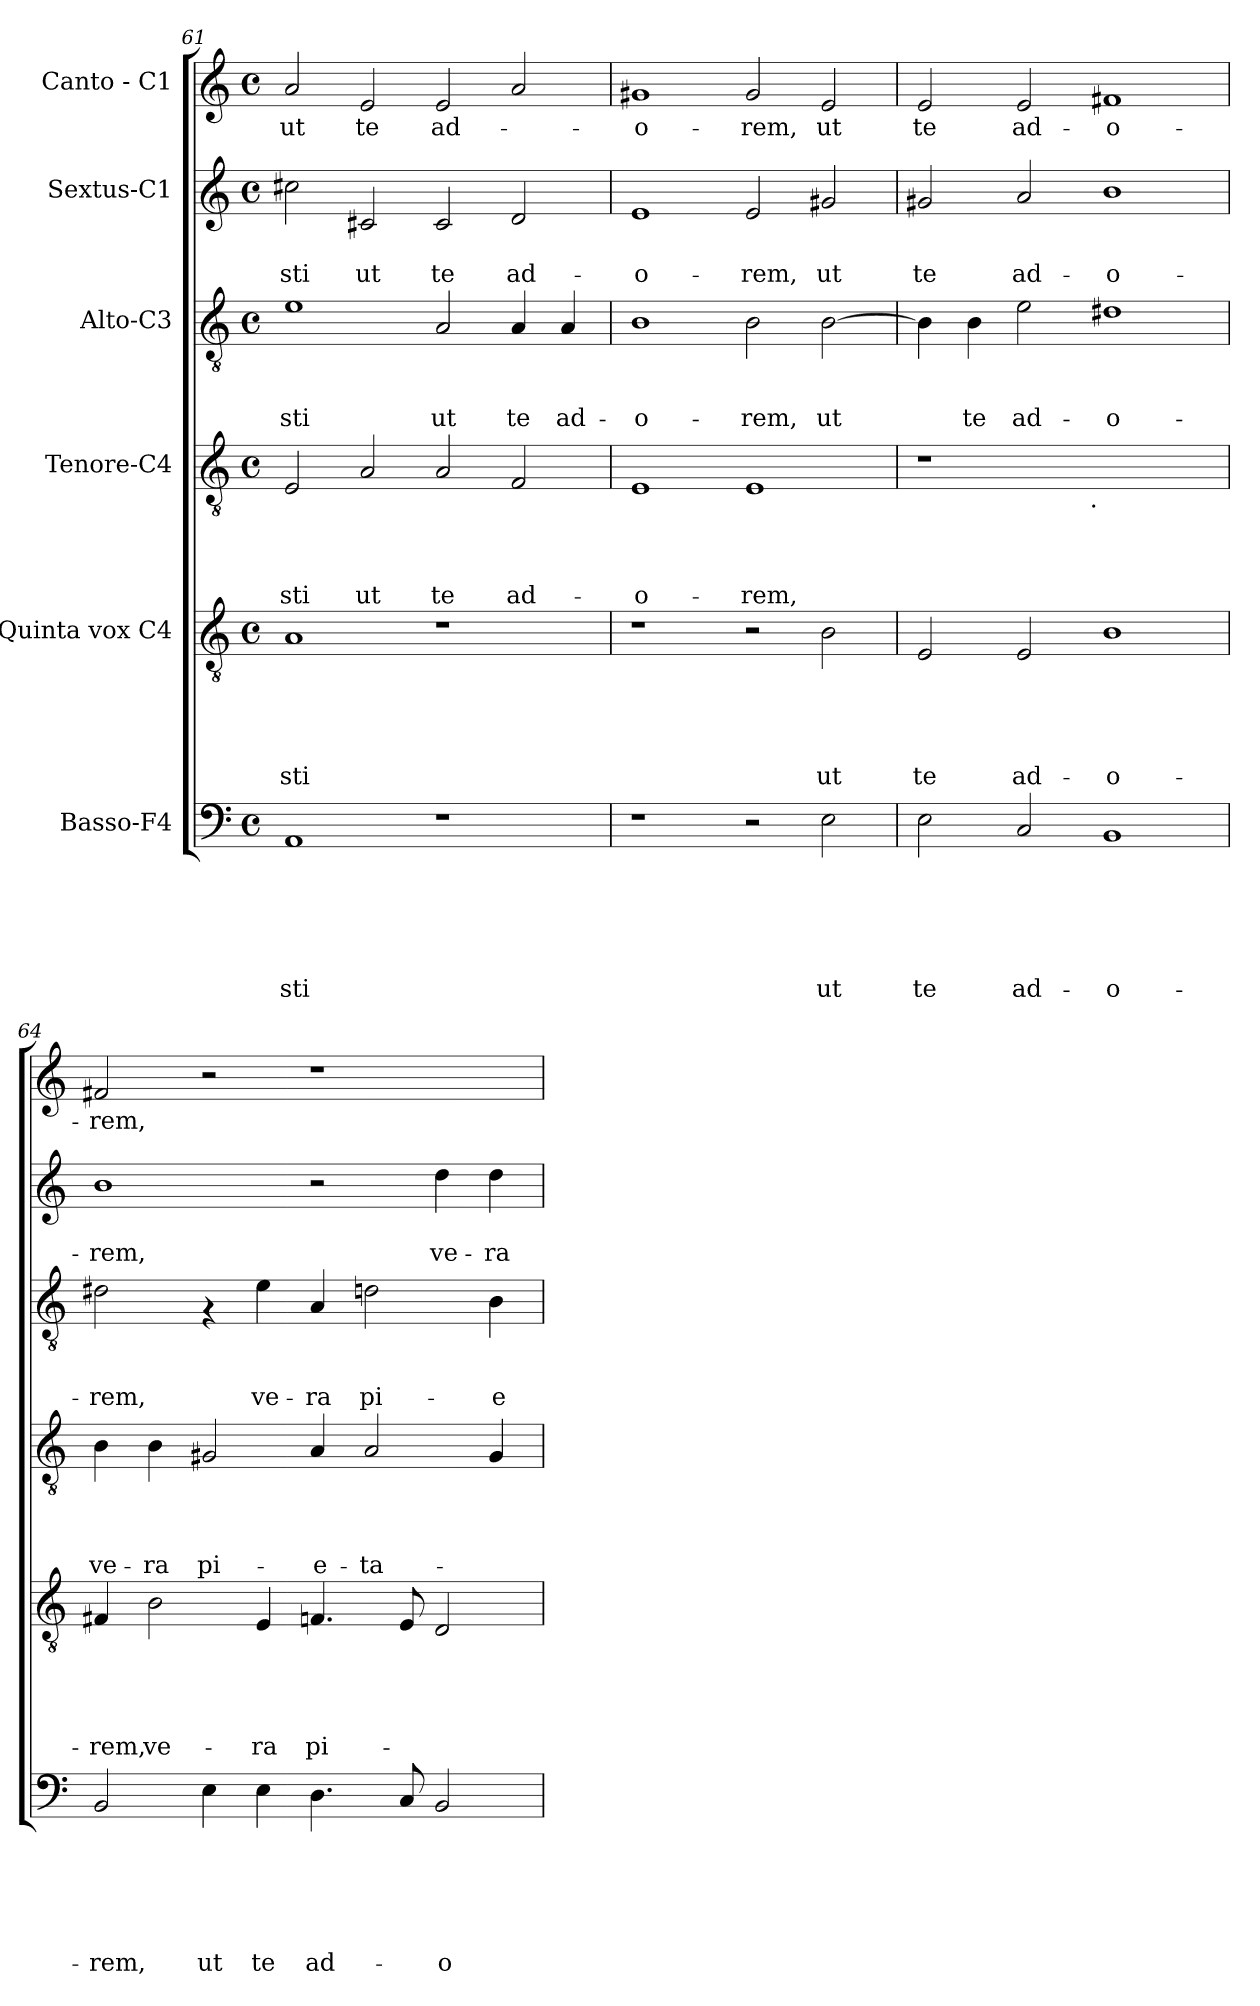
**kern	**text	**text	**text	**text	**text	**text	**kern	**text	**text	**text	**text	**text	**kern	**text	**text	**text	**text	**kern	**text	**text	**text	**kern	**text	**text	**kern	**text
*part6	*part6	*part6	*part6	*part6	*part6	*part6	*part5	*part5	*part5	*part5	*part5	*part5	*part4	*part4	*part4	*part4	*part4	*part3	*part3	*part3	*part3	*part2	*part2	*part2	*part1	*part1
*staff6	*staff6	*staff6	*staff6	*staff6	*staff6	*staff6	*staff5	*staff5	*staff5	*staff5	*staff5	*staff5	*staff4	*staff4	*staff4	*staff4	*staff4	*staff3	*staff3	*staff3	*staff3	*staff2	*staff2	*staff2	*staff1	*staff1
*I"Basso-F4	*	*	*	*	*	*	*I"Quinta vox C4	*	*	*	*	*	*I"Tenore-C4	*	*	*	*	*I"Alto-C3	*	*	*	*I"Sextus-C1	*	*	*I"Canto - C1	*
*clefF4	*	*	*	*	*	*	*clefGv2	*	*	*	*	*	*clefGv2	*	*	*	*	*clefGv2	*	*	*	*clefG2	*	*	*clefG2	*
*k[]	*	*	*	*	*	*	*k[]	*	*	*	*	*	*k[]	*	*	*	*	*k[]	*	*	*	*k[]	*	*	*k[]	*
*C:	*	*	*	*	*	*	*C:	*	*	*	*	*	*C:	*	*	*	*	*C:	*	*	*	*C:	*	*	*C:	*
*M4/4	*	*	*	*	*	*	*M4/4	*	*	*	*	*	*M4/4	*	*	*	*	*M4/4	*	*	*	*M4/4	*	*	*M4/4	*
*met(c)	*	*	*	*	*	*	*met(c)	*	*	*	*	*	*met(c)	*	*	*	*	*met(c)	*	*	*	*met(c)	*	*	*met(c)	*
=61	=61	=61	=61	=61	=61	=61	=61	=61	=61	=61	=61	=61	=61	=61	=61	=61	=61	=61	=61	=61	=61	=61	=61	=61	=61	=61
!	!	!	!	!	!	!LO:LY:b	!	!	!	!	!	!LO:LY:b	!	!	!	!	!LO:LY:b	!	!	!	!LO:LY:b	!	!	!LO:LY:b	!	!LO:LY:b
1AA	.	.	.	.	.	-sti	1A	.	.	.	.	-sti	2E/	.	.	.	-sti	1e	.	.	-sti	2cc#X\	.	-sti	2a/	ut
!	!	!	!	!	!	!	!	!	!	!	!	!	!	!	!	!	!LO:LY:b	!	!	!	!	!	!	!LO:LY:b	!	!LO:LY:b
.	.	.	.	.	.	.	.	.	.	.	.	.	2A/	.	.	.	ut	.	.	.	.	2c#X/	.	ut	2e/	te
!	!	!	!	!	!	!	!	!	!	!	!	!	!	!	!	!	!LO:LY:b	!	!	!	!LO:LY:b	!	!	!LO:LY:b	!	!LO:LY:b
1r	.	.	.	.	.	.	1r	.	.	.	.	.	2A/	.	.	.	te	2A/	.	.	ut	2c#/	.	te	2e/	ad-
!	!	!	!	!	!	!	!	!	!	!	!	!	!	!	!	!	!LO:LY:b	!	!	!	!LO:LY:b	!	!	!LO:LY:b	!	!
.	.	.	.	.	.	.	.	.	.	.	.	.	2F/	.	.	.	ad-	4A/	.	.	te	2d/	.	ad-	2a/	.
!	!	!	!	!	!	!	!	!	!	!	!	!	!	!	!	!	!	!	!	!	!LO:LY:b	!	!	!	!	!
.	.	.	.	.	.	.	.	.	.	.	.	.	.	.	.	.	.	4A/	.	.	ad-	.	.	.	.	.
=62	=62	=62	=62	=62	=62	=62	=62	=62	=62	=62	=62	=62	=62	=62	=62	=62	=62	=62	=62	=62	=62	=62	=62	=62	=62	=62
!	!	!	!	!	!	!	!	!	!	!	!	!	!	!	!	!	!LO:LY:b	!	!	!	!LO:LY:b	!	!	!LO:LY:b	!	!LO:LY:b
1r	.	.	.	.	.	.	1r	.	.	.	.	.	1E	.	.	.	-o-	1B	.	.	-o-	1e	.	-o-	1g#X	-o-
!	!	!	!	!	!	!	!	!	!	!	!	!	!	!	!	!	!LO:LY:b	!	!	!	!LO:LY:b	!	!	!LO:LY:b	!	!LO:LY:b
2r	.	.	.	.	.	.	2r	.	.	.	.	.	1E	.	.	.	-rem,	2B\	.	.	-rem,	2e/	.	-rem,	2g#/	-rem,
!	!	!	!	!	!	!LO:LY:b	!	!	!	!	!	!LO:LY:b	!	!	!	!	!	!	!	!	!LO:LY:b	!	!	!LO:LY:b	!	!LO:LY:b
2E\	.	.	.	.	.	ut	2B\	.	.	.	.	ut	.	.	.	.	.	[>2B\	.	.	ut	2g#X/	.	ut	2e/	ut
=63	=63	=63	=63	=63	=63	=63	=63	=63	=63	=63	=63	=63	=63	=63	=63	=63	=63	=63	=63	=63	=63	=63	=63	=63	=63	=63
!	!	!	!	!	!	!LO:LY:b	!	!	!	!	!	!LO:LY:b	!	!	!	!	!	!	!	!	!	!	!	!LO:LY:b	!	!LO:LY:b
*	*	*	*	*	*	*	*	*	*	*	*	*	*^	*	*	*	*	*	*	*	*	*	*	*	*	*
2E\	.	.	.	.	.	te	2E/	.	.	.	.	te	1r	2ryy	.	.	.	.	4B\]	.	.	.	2g#X/	.	te	2e/	te
!	!	!	!	!	!	!	!	!	!	!	!	!	!	!	!	!	!	!	!	!	!	!LO:LY:b	!	!	!	!	!
.	.	.	.	.	.	.	.	.	.	.	.	.	.	.	.	.	.	.	4B\	.	.	te	.	.	.	.	.
!	!	!	!	!	!	!LO:LY:b	!	!	!	!	!	!LO:LY:b	!	!	!	!	!	!	!	!	!	!LO:LY:b	!	!	!LO:LY:b	!	!LO:LY:b
2C/	.	.	.	.	.	ad-	2E/	.	.	.	.	ad-	.	4...ryy	.	.	.	.	2e\	.	.	ad-	2a/	.	ad-	2e/	ad-
!	!	!	!	!	!	!	!	!	!	!	!	!	!	!LO:TX:b:t=.	!	!	!	!	!	!	!	!	!	!	!	!	!
.	.	.	.	.	.	.	.	.	.	.	.	.	.	1ryy	.	.	.	.	.	.	.	.	.	.	.	.	.
!	!	!	!	!	!	!LO:LY:b	!	!	!	!	!	!LO:LY:b	!	!	!	!	!	!	!	!	!	!LO:LY:b	!	!	!LO:LY:b	!	!LO:LY:b
1BB	.	.	.	.	.	-o-	1B	.	.	.	.	-o-	1ryy	.	.	.	.	.	1d#X	.	.	-o-	1b	.	-o-	1f#X	-o-
.	.	.	.	.	.	.	.	.	.	.	.	.	.	32ryy	.	.	.	.	.	.	.	.	.	.	.	.	.
=64	=64	=64	=64	=64	=64	=64	=64	=64	=64	=64	=64	=64	=64	=64	=64	=64	=64	=64	=64	=64	=64	=64	=64	=64	=64	=64	=64
!	!	!	!	!	!	!LO:LY:b	!	!	!	!	!	!LO:LY:b	!	!	!	!	!	!LO:LY:b	!	!	!	!LO:LY:b	!	!	!LO:LY:b	!	!LO:LY:b
*	*	*	*	*	*	*	*	*	*	*	*	*	*v	*v	*	*	*	*	*	*	*	*	*	*	*	*	*
2BB/	.	.	.	.	.	-rem,	4F#X/	.	.	.	.	-rem,	4B\	.	.	.	ve-	2d#X\	.	.	-rem,	1b	.	-rem,	2f#X/	-rem,
!	!	!	!	!	!	!	!	!	!	!	!	!LO:LY:b	!	!	!	!	!LO:LY:b	!	!	!	!	!	!	!	!	!
.	.	.	.	.	.	.	2B\	.	.	.	.	ve-	4B\	.	.	.	-ra	.	.	.	.	.	.	.	.	.
!	!	!	!	!	!	!LO:LY:b	!	!	!	!	!	!	!	!	!	!	!LO:LY:b	!	!	!	!	!	!	!	!	!
4E\	.	.	.	.	.	ut	.	.	.	.	.	.	2G#X/	.	.	.	pi-	4rF	.	.	.	.	.	.	2r	.
!	!	!	!	!	!	!LO:LY:b	!	!	!	!	!	!LO:LY:b	!	!	!	!	!	!	!	!	!LO:LY:b	!	!	!	!	!
4E\	.	.	.	.	.	te	4E/	.	.	.	.	-ra	.	.	.	.	.	4e\	.	.	ve-	.	.	.	.	.
!	!	!	!	!	!	!LO:LY:b	!	!	!	!	!	!LO:LY:b	!	!	!	!	!LO:LY:b	!	!	!	!LO:LY:b	!	!	!	!	!
4.D\	.	.	.	.	.	ad-	4.Fn/	.	.	.	.	pi-	4A/	.	.	.	-e-	4A/	.	.	-ra	2r	.	.	1r	.
!	!	!	!	!	!	!	!	!	!	!	!	!	!	!	!	!	!LO:LY:b	!	!	!	!LO:LY:b	!	!	!	!	!
.	.	.	.	.	.	.	.	.	.	.	.	.	2A/	.	.	.	-ta-	2dn\	.	.	pi-	.	.	.	.	.
8C/	.	.	.	.	.	.	8E/	.	.	.	.	.	.	.	.	.	.	.	.	.	.	.	.	.	.	.
!	!	!	!	!	!	!LO:LY:b	!	!	!	!	!	!	!	!	!	!	!	!	!	!	!	!	!	!LO:LY:b	!	!
2BB/	.	.	.	.	.	-o-	2D/	.	.	.	.	.	.	.	.	.	.	.	.	.	.	4dd\	.	ve-	.	.
!	!	!	!	!	!	!	!	!	!	!	!	!	!	!	!	!	!	!	!	!	!LO:LY:b	!	!	!LO:LY:b	!	!
.	.	.	.	.	.	.	.	.	.	.	.	.	4G#/	.	.	.	.	4B\	.	.	-e-	4dd\	.	-ra	.	.
=	=	=	=	=	=	=	=	=	=	=	=	=	=	=	=	=	=	=	=	=	=	=	=	=	=	=
*-	*-	*-	*-	*-	*-	*-	*-	*-	*-	*-	*-	*-	*-	*-	*-	*-	*-	*-	*-	*-	*-	*-	*-	*-	*-	*-
